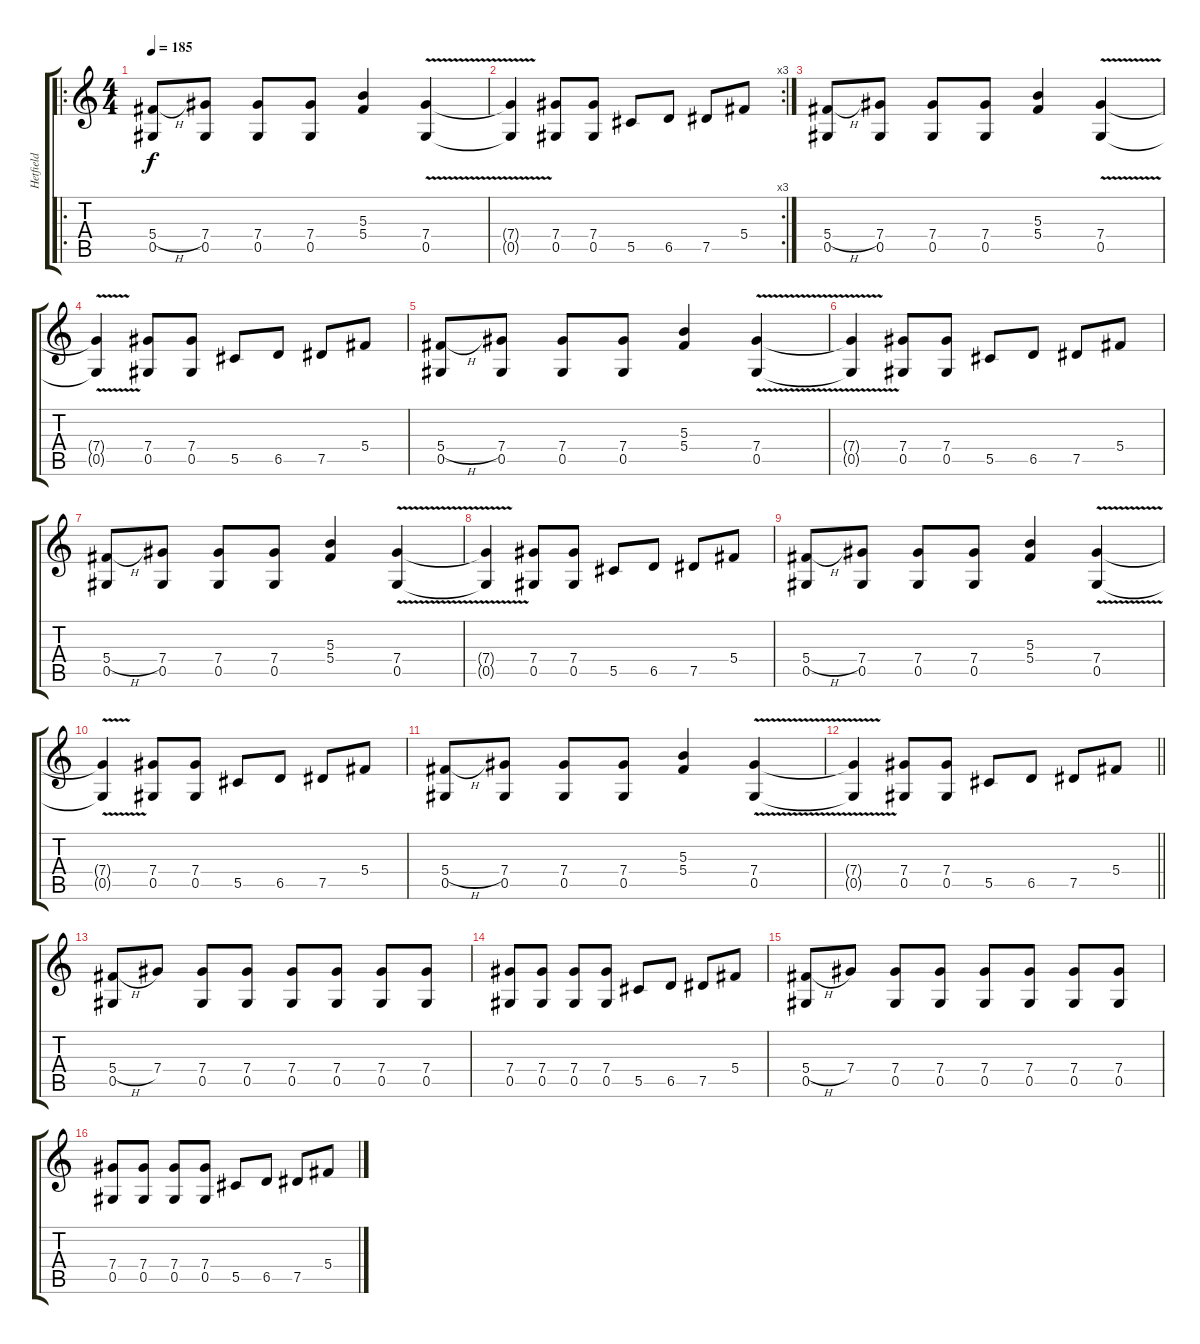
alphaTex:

\track ("Hetfield" "Hetfield") {instrument distortionguitar}
\staff {score tabs}
\tuning (Eb4 Bb3 Gb3 Db3 Ab2 Eb2) {hide}
\ro
\ts (4 4)
\tempo 185
\clef g2
\ks c
(5.4{h} 0.5).8{dy f instrument distortionguitar} (7.4 0.5).8 (7.4 0.5).8 (7.4 0.5).8 (5.3 5.4).4 (7.4{v} 0.5{v}).4 |
\rc 3
(7.4{t} 0.5{t}).4 (7.4 0.5).8 (7.4 0.5).8 5.5.8 6.5.8 7.5.8 5.4.8 |
(5.4{h} 0.5).8 (7.4 0.5).8 (7.4 0.5).8 (7.4 0.5).8 (5.3 5.4).4 (7.4{v} 0.5{v}).4 |
(7.4{t} 0.5{t}).4 (7.4 0.5).8 (7.4 0.5).8 5.5.8 6.5.8 7.5.8 5.4.8 |
(5.4{h} 0.5).8 (7.4 0.5).8 (7.4 0.5).8 (7.4 0.5).8 (5.3 5.4).4 (7.4{v} 0.5{v}).4 |
(7.4{t} 0.5{t}).4 (7.4 0.5).8 (7.4 0.5).8 5.5.8 6.5.8 7.5.8 5.4.8 |
(5.4{h} 0.5).8 (7.4 0.5).8 (7.4 0.5).8 (7.4 0.5).8 (5.3 5.4).4 (7.4{v} 0.5{v}).4 |
(7.4{t} 0.5{t}).4 (7.4 0.5).8 (7.4 0.5).8 5.5.8 6.5.8 7.5.8 5.4.8 |
(5.4{h} 0.5).8 (7.4 0.5).8 (7.4 0.5).8 (7.4 0.5).8 (5.3 5.4).4 (7.4{v} 0.5{v}).4 |
(7.4{t} 0.5{t}).4 (7.4 0.5).8 (7.4 0.5).8 5.5.8 6.5.8 7.5.8 5.4.8 |
(5.4{h} 0.5).8 (7.4 0.5).8 (7.4 0.5).8 (7.4 0.5).8 (5.3 5.4).4 (7.4{v} 0.5{v}).4 |
\barLineRight lightlight
(7.4{t} 0.5{t}).4 (7.4 0.5).8 (7.4 0.5).8 5.5.8 6.5.8 7.5.8 5.4.8 |
\section ("" "")
(5.4{h} 0.5).8 7.4.8 (7.4 0.5).8 (7.4 0.5).8 (7.4 0.5).8 (7.4 0.5).8 (7.4 0.5).8 (7.4 0.5).8 |
(7.4 0.5).8 (7.4 0.5).8 (7.4 0.5).8 (7.4 0.5).8 5.5.8 6.5.8 7.5.8 5.4.8 |
(5.4{h} 0.5).8 7.4.8 (7.4 0.5).8 (7.4 0.5).8 (7.4 0.5).8 (7.4 0.5).8 (7.4 0.5).8 (7.4 0.5).8 |
(7.4 0.5).8 (7.4 0.5).8 (7.4 0.5).8 (7.4 0.5).8 5.5.8 6.5.8 7.5.8 5.4.8
